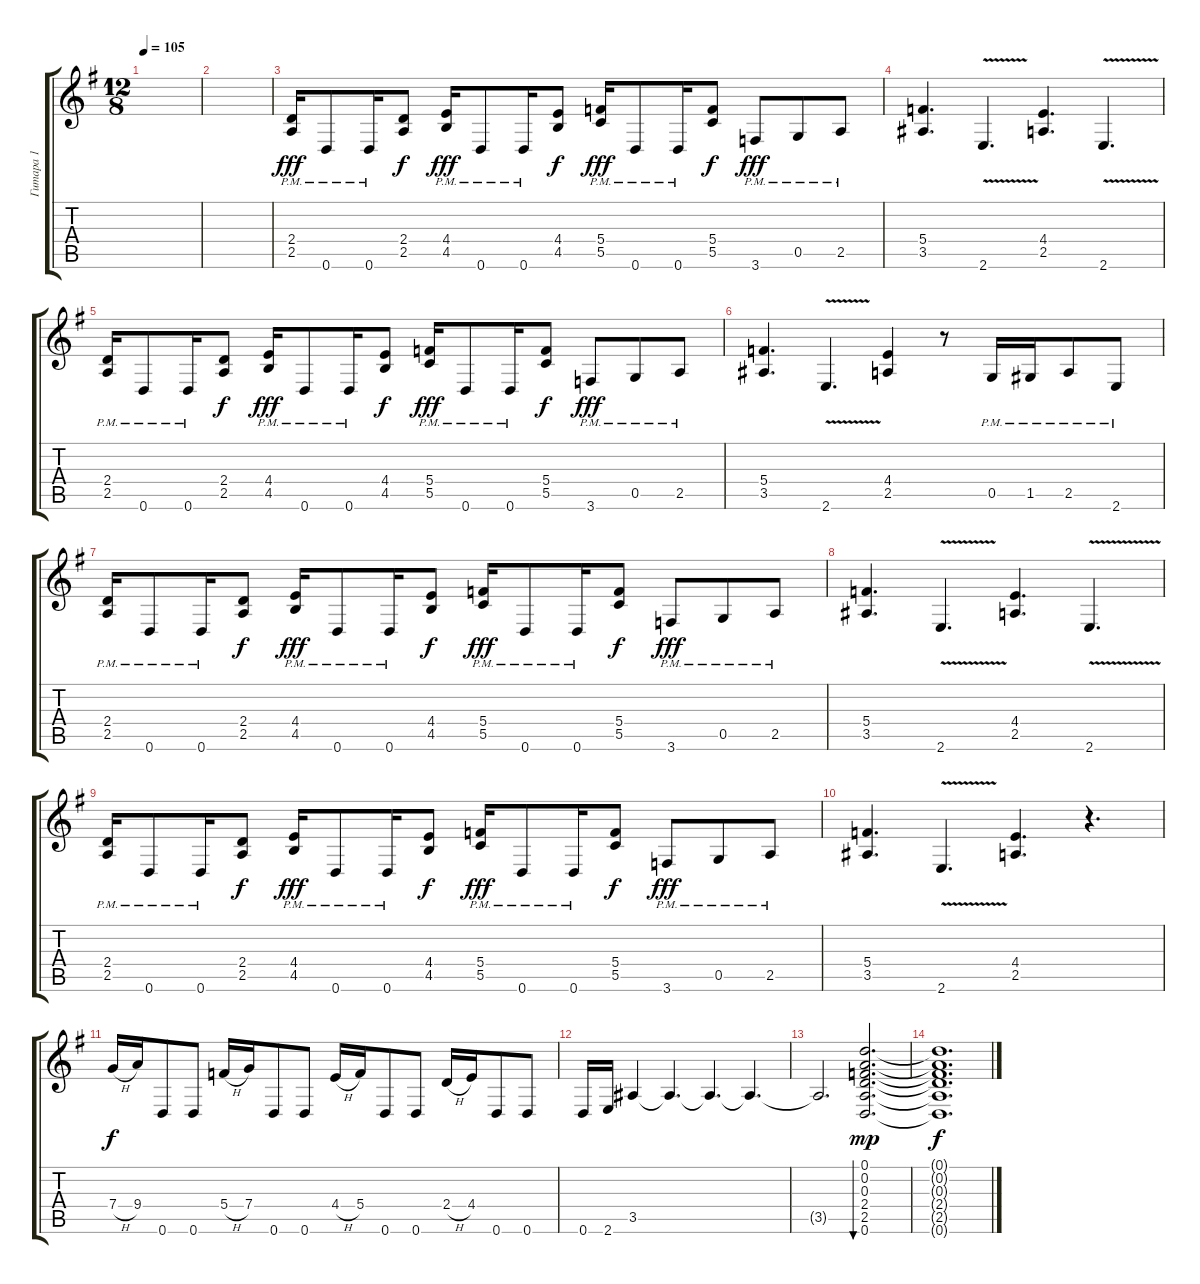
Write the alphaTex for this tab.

\track ("Гитара 1" "Гитара 1") {instrument acousticguitarsteel}
\staff {score tabs}
\tuning (D4 A3 F3 C3 G2 D2) {hide}
\ts (12 8)
\tempo 105
\clef g2
\ks eminor
|
|
(2.4{pm} 2.5{pm}).16{dy fff instrument distortionguitar} 0.6{pm}.8 0.6{pm}.16 (2.4 2.5).8{dy f} (4.4{pm} 4.5{pm}).16{dy fff} 0.6{pm}.8 0.6{pm}.16 (4.4 4.5).8{dy f} (5.4{pm} 5.5{pm}).16{dy fff} 0.6{pm}.8 0.6{pm}.16 (5.4 5.5).8{dy f} 3.6{pm}.8{dy fff} 0.5{pm}.8 2.5{pm}.8 |
(5.4 3.5).4{d instrument distortionguitar} 2.6{v}.4{d} (4.4 2.5).4{d} 2.6{v}.4{d} |
(2.4{pm} 2.5{pm}).16{instrument distortionguitar} 0.6{pm}.8 0.6{pm}.16 (2.4 2.5).8{dy f} (4.4{pm} 4.5{pm}).16{dy fff} 0.6{pm}.8 0.6{pm}.16 (4.4 4.5).8{dy f} (5.4{pm} 5.5{pm}).16{dy fff} 0.6{pm}.8 0.6{pm}.16 (5.4 5.5).8{dy f} 3.6{pm}.8{dy fff} 0.5{pm}.8 2.5{pm}.8 |
(5.4 3.5).4{d instrument distortionguitar} 2.6{v}.4{d} (4.4 2.5).4 r.8 0.5{pm}.16 1.5{pm}.16 2.5{pm}.8 2.6{pm}.8 |
(2.4{pm} 2.5{pm}).16{instrument distortionguitar} 0.6{pm}.8 0.6{pm}.16 (2.4 2.5).8{dy f} (4.4{pm} 4.5{pm}).16{dy fff} 0.6{pm}.8 0.6{pm}.16 (4.4 4.5).8{dy f} (5.4{pm} 5.5{pm}).16{dy fff} 0.6{pm}.8 0.6{pm}.16 (5.4 5.5).8{dy f} 3.6{pm}.8{dy fff} 0.5{pm}.8 2.5{pm}.8 |
(5.4 3.5).4{d instrument distortionguitar} 2.6{v}.4{d} (4.4 2.5).4{d} 2.6{v}.4{d} |
(2.4{pm} 2.5{pm}).16{instrument distortionguitar} 0.6{pm}.8 0.6{pm}.16 (2.4 2.5).8{dy f} (4.4{pm} 4.5{pm}).16{dy fff} 0.6{pm}.8 0.6{pm}.16 (4.4 4.5).8{dy f} (5.4{pm} 5.5{pm}).16{dy fff} 0.6{pm}.8 0.6{pm}.16 (5.4 5.5).8{dy f} 3.6{pm}.8{dy fff} 0.5{pm}.8 2.5{pm}.8 |
(5.4 3.5).4{d instrument distortionguitar} 2.6{v}.4{d} (4.4 2.5).4{d} r.4{d} |
7.4{h}.16{dy f instrument acousticguitarsteel} 9.4.16 0.6.8 0.6.8 5.4{h}.16 7.4.16 0.6.8 0.6.8 4.4{h}.16 5.4.16 0.6.8 0.6.8 2.4{h}.16 4.4.16 0.6.8 0.6.8 |
0.6.16 2.6.16 3.5.4 3.5{t}.4{d} 3.5{t}.4{d} 3.5{t}.4{d} |
3.5{t}.2{d} (0.1 0.2 0.3 2.4 2.5 0.6).2{d bu 240 dy mp} |
(0.1{t} 0.2{t} 0.3{t} 2.4{t} 2.5{t} 0.6{t}).1{d dy f}
